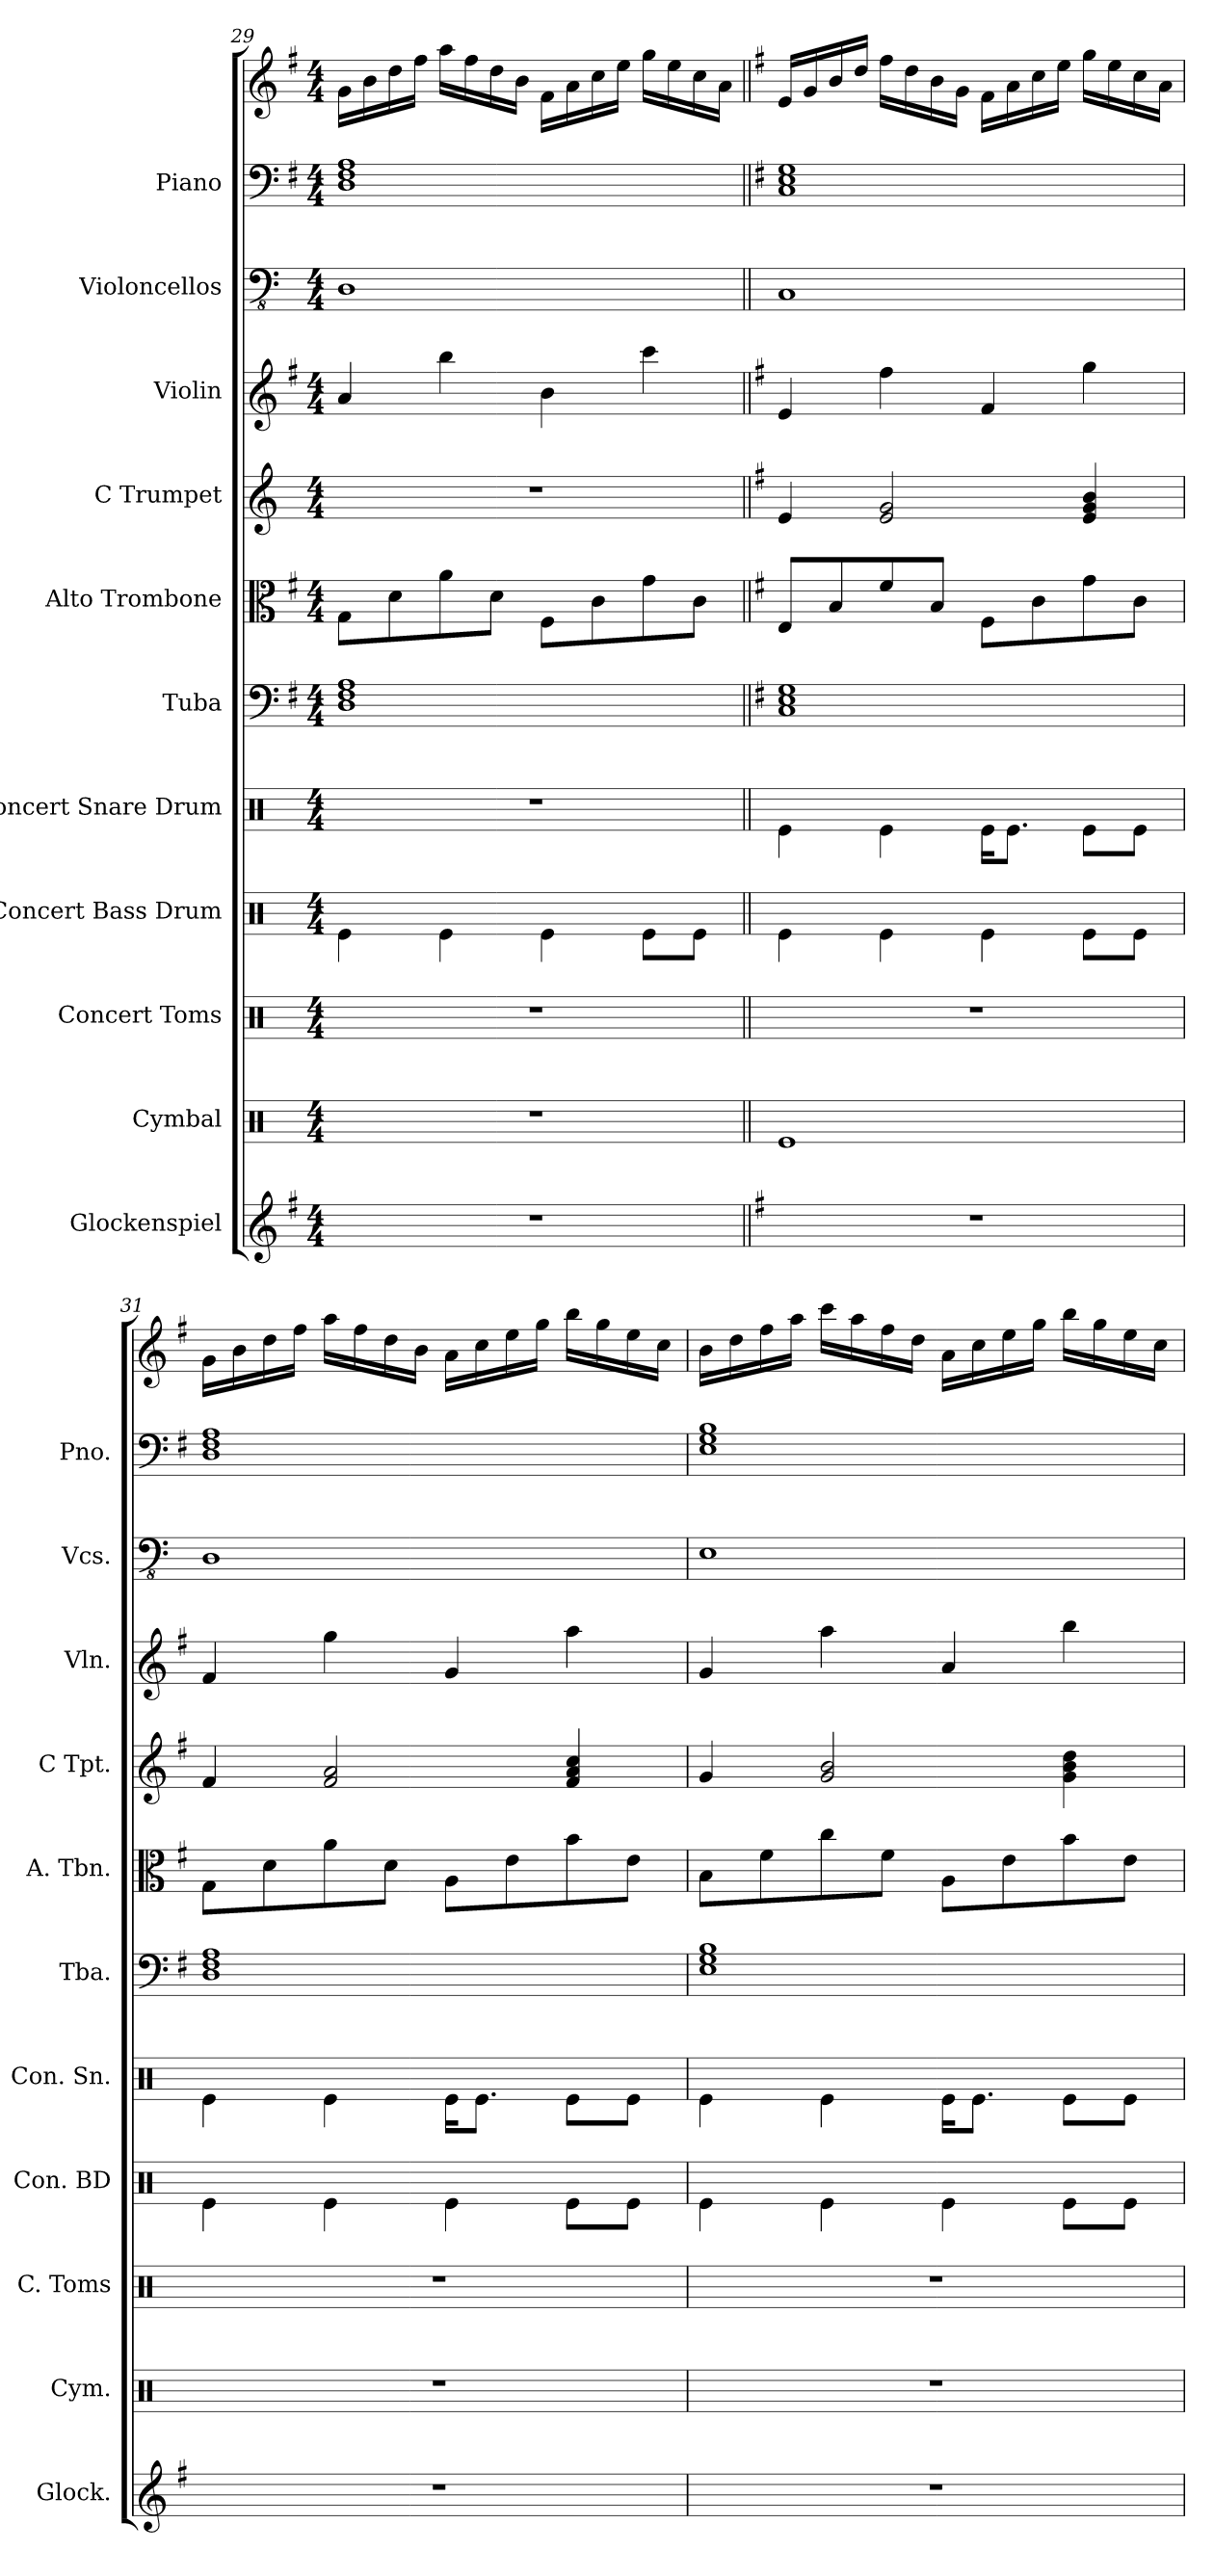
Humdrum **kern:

**kern	**kern	**kern	**kern	**kern	**kern	**kern	**kern	**kern	**kern	**kern	**kern
*part11	*part10	*part9	*part8	*part7	*part6	*part5	*part4	*part3	*part2	*part1	*part1
*staff12	*staff11	*staff10	*staff9	*staff8	*staff7	*staff6	*staff5	*staff4	*staff3	*staff2	*staff1
*I"Glockenspiel	*I"Cymbal	*I"Concert Toms	*I"Concert Bass Drum	*I"Concert Snare Drum	*I"Tuba	*I"Alto Trombone	*I"C Trumpet	*I"Violin	*I"Violoncellos	*I"Piano	*
*I'Glock.	*I'Cym.	*I'C. Toms	*I'Con. BD	*I'Con. Sn.	*I'Tba.	*I'A. Tbn.	*I'C Tpt.	*I'Vln.	*I'Vcs.	*I'Pno.	*
*clefG2	*clefX	*clefX	*clefX	*clefX	*clefF4	*clefC3	*clefG2	*clefG2	*clefFv4	*clefF4	*clefG2
*ITrd-14c-24	*	*	*	*	*	*	*	*	*	*	*
*k[f#]	*k[]	*k[]	*k[]	*k[]	*k[f#]	*k[f#]	*k[]	*k[f#]	*k[]	*k[f#]	*k[f#]
*M4/4	*M4/4	*M4/4	*M4/4	*M4/4	*M4/4	*M4/4	*M4/4	*M4/4	*M4/4	*M4/4	*M4/4
=29	=29	=29	=29	=29	=29	=29	=29	=29	=29	=29	=29
1r	1r	1r	4Re\	1r	1D 1F# 1A	8G\L	1r	4a/	1DD	1D 1F# 1A	16g\LL
.	.	.	.	.	.	.	.	.	.	.	16b\
.	.	.	.	.	.	8d\	.	.	.	.	16dd\
.	.	.	.	.	.	.	.	.	.	.	16ff#\JJ
.	.	.	4Re\	.	.	8a\	.	4bb\	.	.	16aa\LL
.	.	.	.	.	.	.	.	.	.	.	16ff#\
.	.	.	.	.	.	8d\J	.	.	.	.	16dd\
.	.	.	.	.	.	.	.	.	.	.	16b\JJ
.	.	.	4Re\	.	.	8F#\L	.	4b\	.	.	16f#\LL
.	.	.	.	.	.	.	.	.	.	.	16a\
.	.	.	.	.	.	8c\	.	.	.	.	16cc\
.	.	.	.	.	.	.	.	.	.	.	16ee\JJ
.	.	.	8Re\L	.	.	8g\	.	4ccc\	.	.	16gg\LL
.	.	.	.	.	.	.	.	.	.	.	16ee\
.	.	.	8Re\J	.	.	8c\J	.	.	.	.	16cc\
.	.	.	.	.	.	.	.	.	.	.	16a\JJ
!!LO:PB:g=z
=30||	=30||	=30||	=30||	=30||	=30||	=30||	=30||	=30||	=30||	=30||	=30||
*	*	*	*	*	*	*	*k[f#]	*	*	*	*
1r	1Re	1r	4Re\	4Re\	1C 1E 1G	8E/L	4e/	4e/	1CC	1C 1E 1G	16e/LL
.	.	.	.	.	.	.	.	.	.	.	16g/
.	.	.	.	.	.	8B/	.	.	.	.	16b/
.	.	.	.	.	.	.	.	.	.	.	16dd/JJ
.	.	.	4Re\	4Re\	.	8f#/	2e/ 2g/	4ff#\	.	.	16ff#\LL
.	.	.	.	.	.	.	.	.	.	.	16dd\
.	.	.	.	.	.	8B/J	.	.	.	.	16b\
.	.	.	.	.	.	.	.	.	.	.	16g\JJ
.	.	.	4Re\	16Re\KL	.	8F#\L	.	4f#/	.	.	16f#\LL
.	.	.	.	8.Re\J	.	.	.	.	.	.	16a\
.	.	.	.	.	.	8c\	.	.	.	.	16cc\
.	.	.	.	.	.	.	.	.	.	.	16ee\JJ
.	.	.	8Re\L	8Re\L	.	8g\	4e/ 4g/ 4b/	4gg\	.	.	16gg\LL
.	.	.	.	.	.	.	.	.	.	.	16ee\
.	.	.	8Re\J	8Re\J	.	8c\J	.	.	.	.	16cc\
.	.	.	.	.	.	.	.	.	.	.	16a\JJ
=31	=31	=31	=31	=31	=31	=31	=31	=31	=31	=31	=31
1r	1r	1r	4Re\	4Re\	1D 1F# 1A	8G\L	4f#/	4f#/	1DD	1D 1F# 1A	16g\LL
.	.	.	.	.	.	.	.	.	.	.	16b\
.	.	.	.	.	.	8d\	.	.	.	.	16dd\
.	.	.	.	.	.	.	.	.	.	.	16ff#\JJ
.	.	.	4Re\	4Re\	.	8a\	2f#/ 2a/	4gg\	.	.	16aa\LL
.	.	.	.	.	.	.	.	.	.	.	16ff#\
.	.	.	.	.	.	8d\J	.	.	.	.	16dd\
.	.	.	.	.	.	.	.	.	.	.	16b\JJ
.	.	.	4Re\	16Re\KL	.	8A\L	.	4g/	.	.	16a\LL
.	.	.	.	8.Re\J	.	.	.	.	.	.	16cc\
.	.	.	.	.	.	8e\	.	.	.	.	16ee\
.	.	.	.	.	.	.	.	.	.	.	16gg\JJ
.	.	.	8Re\L	8Re\L	.	8b\	4f#/ 4a/ 4cc/	4aa\	.	.	16bb\LL
.	.	.	.	.	.	.	.	.	.	.	16gg\
.	.	.	8Re\J	8Re\J	.	8e\J	.	.	.	.	16ee\
.	.	.	.	.	.	.	.	.	.	.	16cc\JJ
!!LO:PB:g=z
=32	=32	=32	=32	=32	=32	=32	=32	=32	=32	=32	=32
1r	1r	1r	4Re\	4Re\	1E 1G 1B	8B\L	4g/	4g/	1EE	1E 1G 1B	16b\LL
.	.	.	.	.	.	.	.	.	.	.	16dd\
.	.	.	.	.	.	8f#\	.	.	.	.	16ff#\
.	.	.	.	.	.	.	.	.	.	.	16aa\JJ
.	.	.	4Re\	4Re\	.	8cc\	2g/ 2b/	4aa\	.	.	16ccc\LL
.	.	.	.	.	.	.	.	.	.	.	16aa\
.	.	.	.	.	.	8f#\J	.	.	.	.	16ff#\
.	.	.	.	.	.	.	.	.	.	.	16dd\JJ
.	.	.	4Re\	16Re\KL	.	8A\L	.	4a/	.	.	16a\LL
.	.	.	.	8.Re\J	.	.	.	.	.	.	16cc\
.	.	.	.	.	.	8e\	.	.	.	.	16ee\
.	.	.	.	.	.	.	.	.	.	.	16gg\JJ
.	.	.	8Re\L	8Re\L	.	8b\	4g\ 4b\ 4dd\	4bb\	.	.	16bb\LL
.	.	.	.	.	.	.	.	.	.	.	16gg\
.	.	.	8Re\J	8Re\J	.	8e\J	.	.	.	.	16ee\
.	.	.	.	.	.	.	.	.	.	.	16cc\JJ
=	=	=	=	=	=	=	=	=	=	=	=
*-	*-	*-	*-	*-	*-	*-	*-	*-	*-	*-	*-
